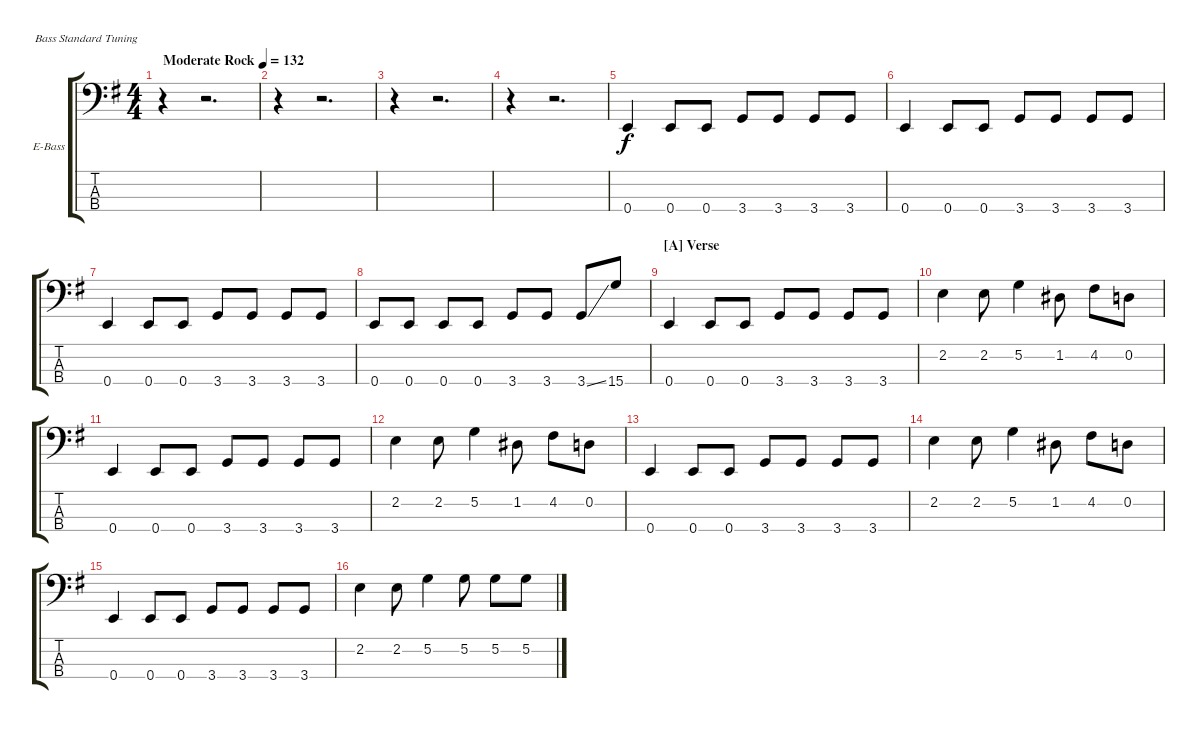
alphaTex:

\defaultSystemsLayout 4
\bracketExtendMode groupsimilarinstruments
\firstSystemTrackNameOrientation horizontal
\otherSystemsTrackNameOrientation horizontal
\track ("Electric Bass" "E-Bass") {instrument electricbassfinger}
\staff {score tabs}
\tuning (G2 D2 A1 E1)
\ts (4 4)
\tempo (132 "Moderate Rock")
\clef f4
\scale
1.1715
\ks g
r.4{dy f instrument electricbassfinger} r.2{d} |
\scale
0.91425 r.4 r.2{d} |
\scale
0.91425 r.4 r.2{d} |
\scale
1.11097 r.4 r.2{d} |
\scale
0.944515 0.4.4 0.4.8 0.4.8 3.4.8 3.4.8 3.4.8 3.4.8 |
\scale
0.944515 0.4.4 0.4.8 0.4.8 3.4.8 3.4.8 3.4.8 3.4.8 |
\scale
1.11097 0.4.4 0.4.8 0.4.8 3.4.8 3.4.8 3.4.8 3.4.8 |
\scale
0.944515 0.4.8 0.4.8 0.4.8 0.4.8 3.4.8 3.4.8 3.4{ss}.8 15.4.8 |
\section ("A" "Verse")
\scale
0.944515 0.4.4 0.4.8 0.4.8 3.4.8 3.4.8 3.4.8 3.4.8 |
\scale
1.11097 2.2.4 2.2.8 5.2.4 1.2.8 4.2.8 0.2.8 |
\scale
0.944515 0.4.4 0.4.8 0.4.8 3.4.8 3.4.8 3.4.8 3.4.8 |
\scale
0.944515 2.2.4 2.2.8 5.2.4 1.2.8 4.2.8 0.2.8 |
\scale
1.11097 0.4.4 0.4.8 0.4.8 3.4.8 3.4.8 3.4.8 3.4.8 |
\scale
0.944515 2.2.4 2.2.8 5.2.4 1.2.8 4.2.8 0.2.8 |
\scale
0.944515 0.4.4 0.4.8 0.4.8 3.4.8 3.4.8 3.4.8 3.4.8 |
\scale
1.11097 2.2.4 2.2.8 5.2.4 5.2.8 5.2.8 5.2.8
